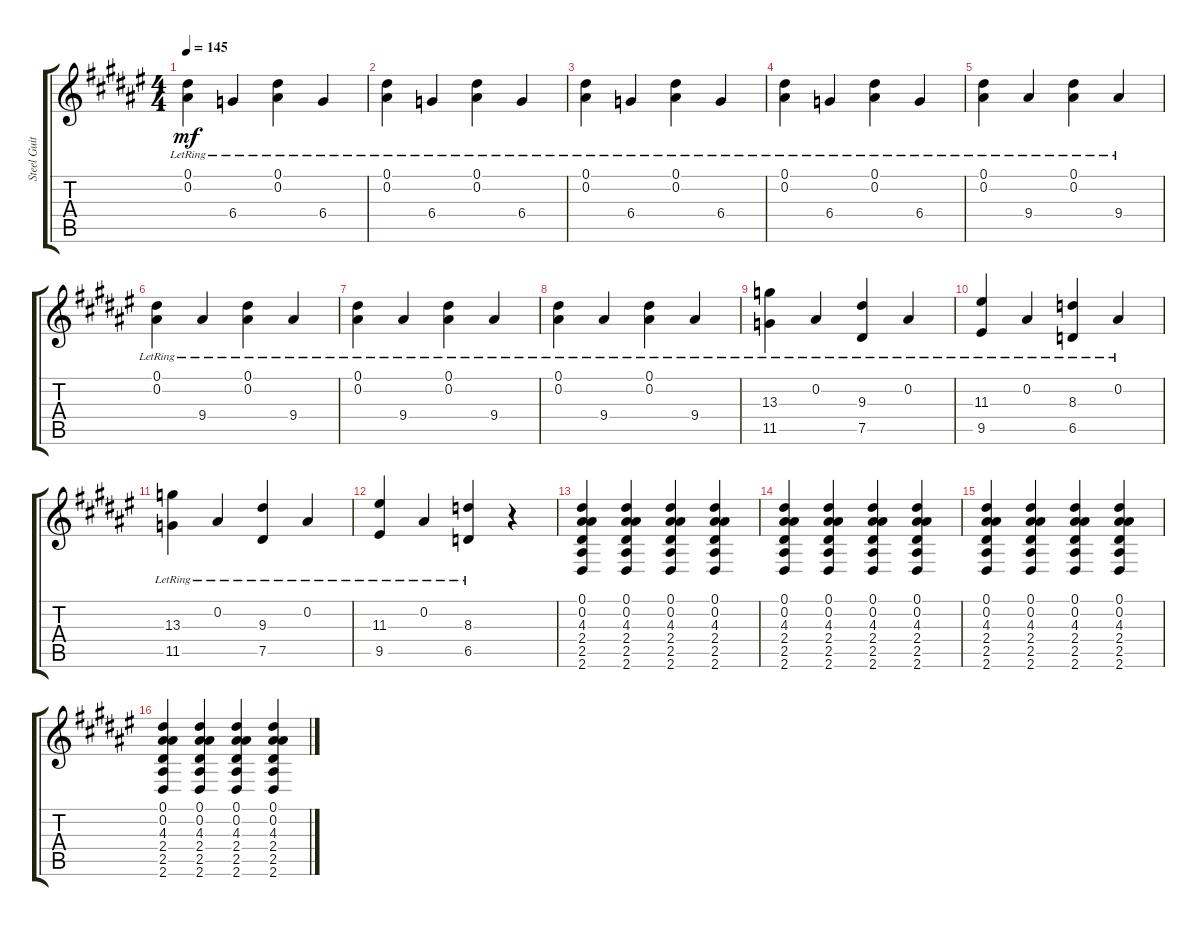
\track ("Steel Guitar" "Steel Guit") {instrument acousticguitarsteel}
\staff {score tabs}
\tuning (Eb4 Bb3 Gb3 Db3 Ab2 Db2) {hide}
\ts (4 4)
\tempo 145
\clef g2
\ks f#
(0.1{lr} 0.2{lr}).4{dy mf} 6.4{lr}.4 (0.1{lr} 0.2{lr}).4 6.4{lr}.4 |
(0.1{lr} 0.2{lr}).4 6.4{lr}.4 (0.1{lr} 0.2{lr}).4 6.4{lr}.4 |
(0.1{lr} 0.2{lr}).4 6.4{lr}.4 (0.1{lr} 0.2{lr}).4 6.4{lr}.4 |
(0.1{lr} 0.2{lr}).4 6.4{lr}.4 (0.1{lr} 0.2{lr}).4 6.4{lr}.4 |
(0.1{lr} 0.2{lr}).4 9.4{lr}.4 (0.1{lr} 0.2{lr}).4 9.4{lr}.4 |
(0.1{lr} 0.2{lr}).4 9.4{lr}.4 (0.1{lr} 0.2{lr}).4 9.4{lr}.4 |
(0.1{lr} 0.2{lr}).4 9.4{lr}.4 (0.1{lr} 0.2{lr}).4 9.4{lr}.4 |
(0.1{lr} 0.2{lr}).4 9.4{lr}.4 (0.1{lr} 0.2{lr}).4 9.4{lr}.4 |
(13.3{lr} 11.5{lr}).4 0.2{lr}.4 (9.3{lr} 7.5{lr}).4 0.2{lr}.4 |
(11.3{lr} 9.5{lr}).4 0.2{lr}.4 (8.3{lr} 6.5{lr}).4 0.2{lr}.4 |
(13.3{lr} 11.5{lr}).4 0.2{lr}.4 (9.3{lr} 7.5{lr}).4 0.2{lr}.4 |
(11.3{lr} 9.5{lr}).4 0.2{lr}.4 (8.3{lr} 6.5{lr}).4 r.4 |
(0.1 0.2 4.3 2.4 2.5 2.6).4 (0.1 0.2 4.3 2.4 2.5 2.6).4 (0.1 0.2 4.3 2.4 2.5 2.6).4 (0.1 0.2 4.3 2.4 2.5 2.6).4 |
(0.1 0.2 4.3 2.4 2.5 2.6).4 (0.1 0.2 4.3 2.4 2.5 2.6).4 (0.1 0.2 4.3 2.4 2.5 2.6).4 (0.1 0.2 4.3 2.4 2.5 2.6).4 |
(0.1 0.2 4.3 2.4 2.5 2.6).4 (0.1 0.2 4.3 2.4 2.5 2.6).4 (0.1 0.2 4.3 2.4 2.5 2.6).4 (0.1 0.2 4.3 2.4 2.5 2.6).4 |
(0.1 0.2 4.3 2.4 2.5 2.6).4 (0.1 0.2 4.3 2.4 2.5 2.6).4 (0.1 0.2 4.3 2.4 2.5 2.6).4 (0.1 0.2 4.3 2.4 2.5 2.6).4
